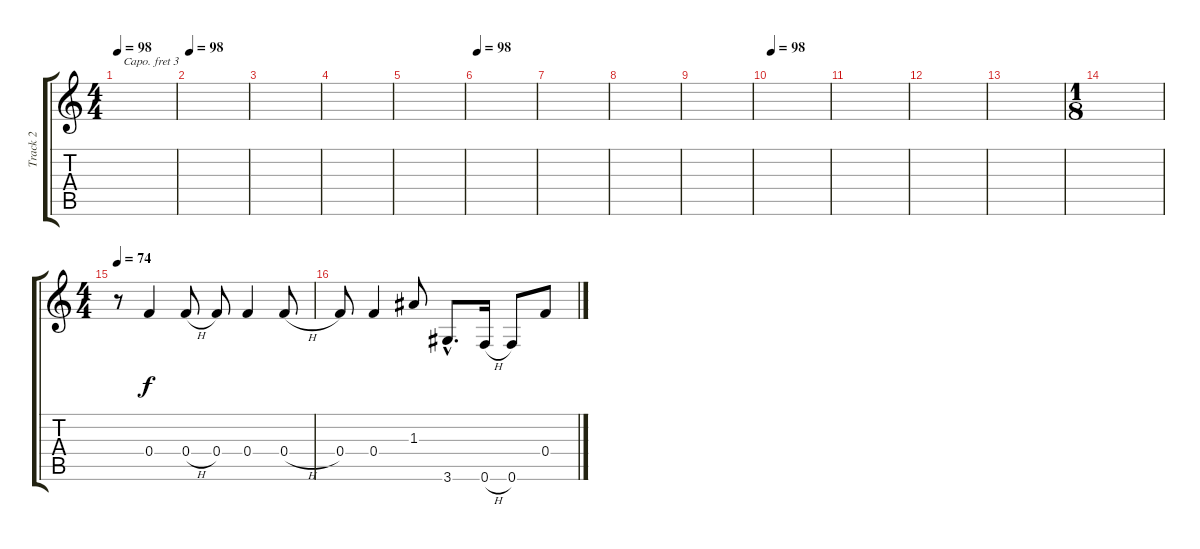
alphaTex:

\track ("Track 2" "Track 2") {instrument acousticguitarsteel}
\staff {score tabs}
\capo 3
\tuning (D4 A3 Gb3 D3 A2 D2) {hide}
\ts (4 4)
\tempo 98
\clef g2
\ks c
|
\tempo 98
|
|
|
|
\tempo 98
|
|
|
|
\tempo 98
|
|
|
|
\ts (1 8)
|
\ts (4 4)
\tempo 74
r.8 0.4.4 0.4{h}.8 0.4.8 0.4.4 0.4{h}.8 |
0.4.8 0.4.4 1.3.8 3.6{hac}.8{d} 0.6{h}.16 0.6.8 0.4{h}.8
